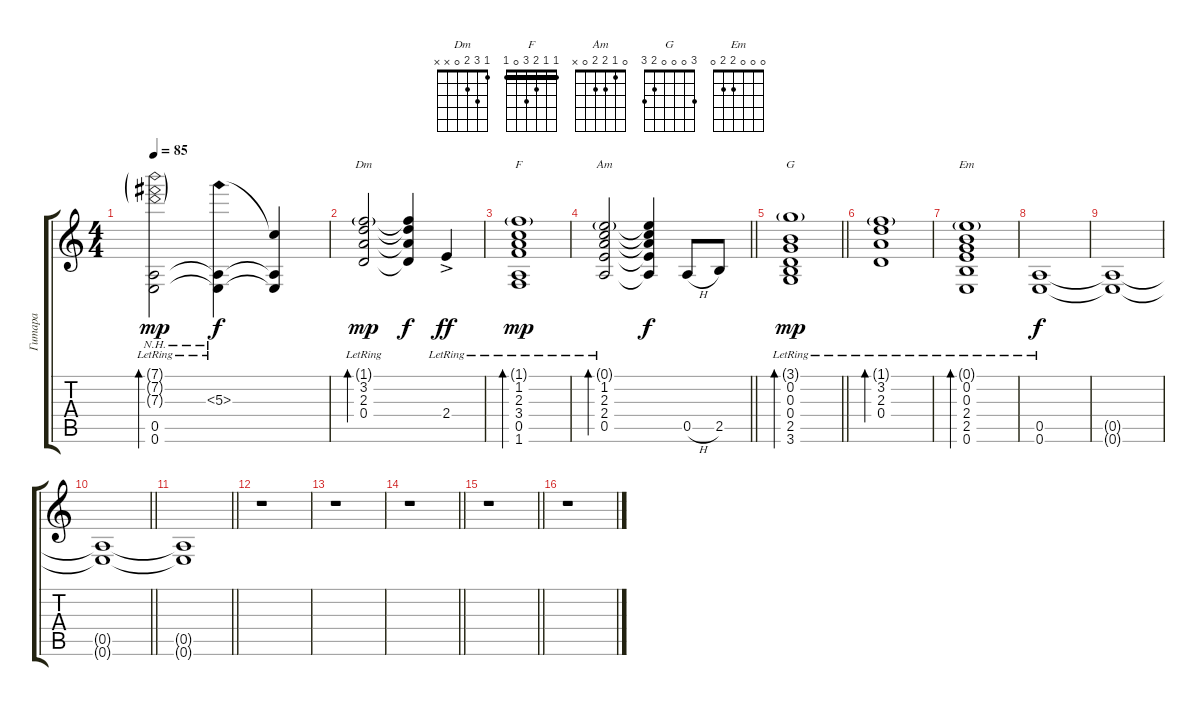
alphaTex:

\track ("Гитара" "Гитара") {instrument electricguitarclean}
\staff {score tabs}
\tuning (E4 B3 G3 D3 A2 E2) {hide}
\chord ("Dm" 1 3 2 0 x x)
\chord ("F" 1 1 2 3 0 1) {barre 1}
\chord ("Am" 0 1 2 2 0 x)
\chord ("G" 3 0 0 0 2 3)
\chord ("Em" 0 0 0 2 2 0)
\ts (4 4)
\tempo 85
\clef g2
\ks c
(7.1{nh g lr} 7.2{nh g lr} 7.3{nh g lr} 0.5{t} 0.6{t}).2{bd 480 dy mp instrument electricguitarclean} (5.3{nh lr} 0.5{t} 0.6{t}).4{dy f} (5.3{t} 0.5{t} 0.6{t}).4 |
(1.1{g lr} 3.2{lr} 2.3{lr} 0.4{lr}).2{bd 240 ch "Dm" dy mp} (1.1{t} 3.2{t} 2.3{t} 0.4{t}).4{dy f} 2.4{ac lr}.4{dy ff} |
(1.1{g lr} 1.2{lr} 2.3{lr} 3.4{lr} 0.5{lr} 1.6{lr}).1{bd 240 ch "F" dy mp} |
\barLineRight lightlight
(0.1{g lr} 1.2{lr} 2.3{lr} 2.4{lr} 0.5{lr}).2{bd 240 ch "Am"} (0.1{t} 1.2{t} 2.3{t} 2.4{t} 0.5{t}).4{dy f} 0.5{h}.8 2.5.8 |
\barLineRight lightlight
(3.1{g lr} 0.2{lr} 0.3{lr} 0.4{lr} 2.5{lr} 3.6{lr}).1{bd 240 ch "G" dy mp} |
(1.1{g lr} 3.2{lr} 2.3{lr} 0.4{lr}).1{bd 240} |
(0.1{g lr} 0.2{lr} 0.3{lr} 2.4{lr} 2.5{lr} 0.6{lr}).1{bd 240 ch "Em"} |
(0.5{lr} 0.6{lr}).1{dy f instrument electricguitarclean} |
(0.5{t} 0.6{t}).1 |
\barLineRight lightlight
(0.5{t} 0.6{t}).1 |
\barLineRight lightlight
(0.5{t} 0.6{t}).1 |
r.1 |
r.1 |
\barLineRight lightlight
r.1 |
\barLineRight lightlight
r.1 |
r.1
